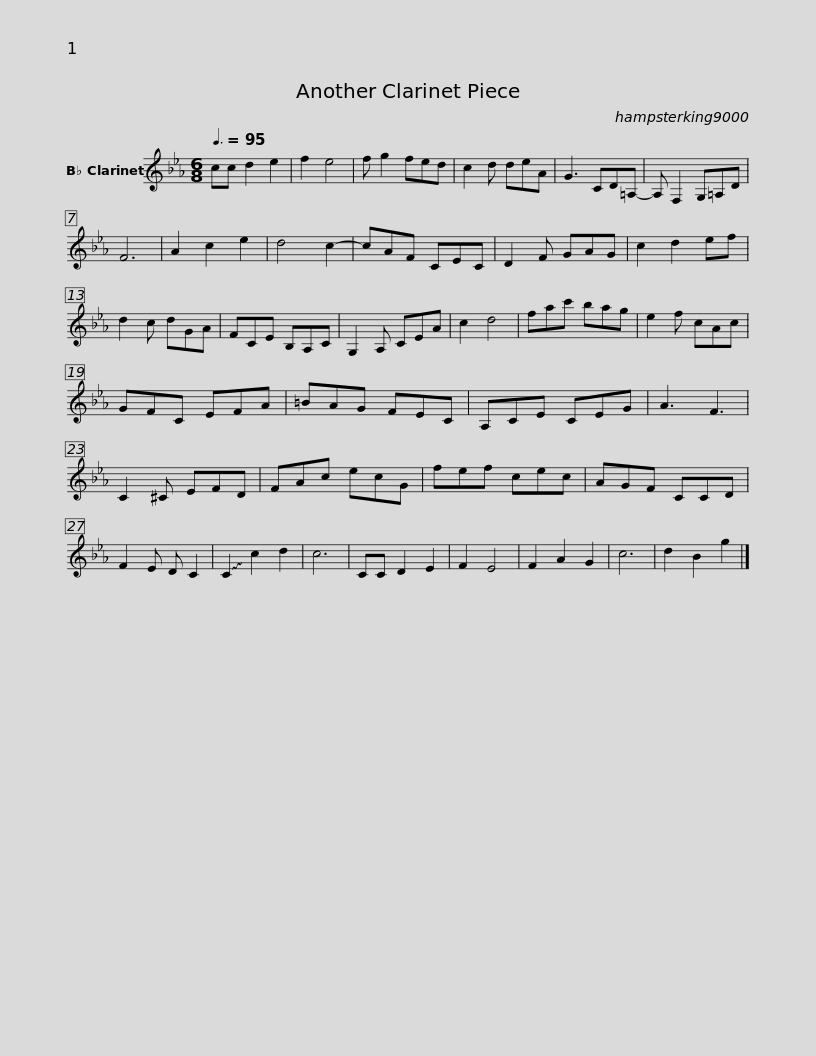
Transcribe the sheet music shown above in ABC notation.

X:1
L:1/8
Q:3/8=95
M:6/8
I:linebreak $
K:none
V:1 treble transpose=-2
V:1
[K:Eb] cc d2 e2 | f2 e4 | f g2 fed | c2 d deA | G3 CD=A,- | %5
 A, F,2 G,=A,D | F6 | A2 c2 e2 | d4 c2- | cAF CEC |$ %10
 D2 F GAG | c2 d2 ef | d2 c dGA | FCE B,A,C | G,2 A, CEA | %15
 c2 d4 | fac' bag | e2 f cAc |$ GFC EFA | =BAG FEC | %20
 A,CE CEG | A3 F3 | C2 ^C EFD | FAc ecG | fef cec | %25
 AGF CCD |$ F2 E D C2 | !~(!C2 !~)!c2 d2 | c6 | CC D2 E2 | %30
 F2 E4 | F2 A2 G2 | c6 | d2 B2 g2 |] %34
